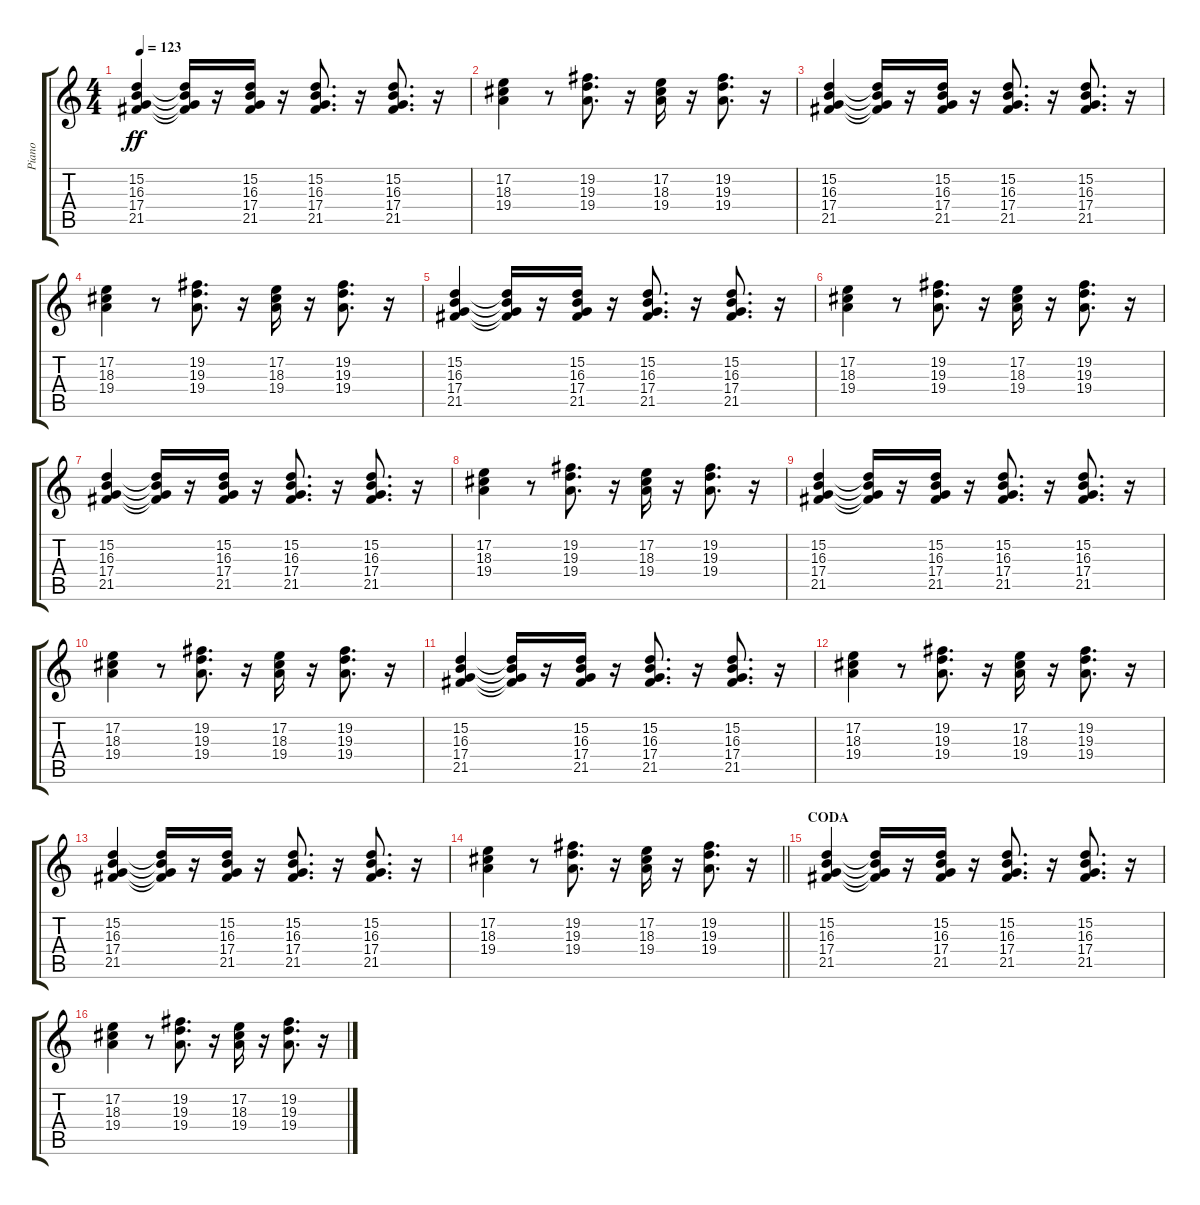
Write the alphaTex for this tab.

\track ("Piano" "Piano") {instrument electricpiano1}
\staff {score tabs}
\tuning (E4 B3 G3 D3 A2 E2) {hide}
\ts (4 4)
\tempo 123
\clef g2
\ks c
(15.2 16.3 17.4 21.5).4{dy ff} (15.2{t} 16.3{t} 17.4{t} 21.5{t}).16 r.16 (15.2 16.3 17.4 21.5).16 r.16 (15.2 16.3 17.4 21.5).8{d} r.16 (15.2 16.3 17.4 21.5).8{d} r.16 |
(17.2 18.3 19.4).4 r.8 (19.2 19.3 19.4).8{d} r.16 (17.2 18.3 19.4).16 r.16 (19.2 19.3 19.4).8{d} r.16 |
(15.2 16.3 17.4 21.5).4 (15.2{t} 16.3{t} 17.4{t} 21.5{t}).16 r.16 (15.2 16.3 17.4 21.5).16 r.16 (15.2 16.3 17.4 21.5).8{d} r.16 (15.2 16.3 17.4 21.5).8{d} r.16 |
(17.2 18.3 19.4).4 r.8 (19.2 19.3 19.4).8{d} r.16 (17.2 18.3 19.4).16 r.16 (19.2 19.3 19.4).8{d} r.16 |
(15.2 16.3 17.4 21.5).4 (15.2{t} 16.3{t} 17.4{t} 21.5{t}).16 r.16 (15.2 16.3 17.4 21.5).16 r.16 (15.2 16.3 17.4 21.5).8{d} r.16 (15.2 16.3 17.4 21.5).8{d} r.16 |
(17.2 18.3 19.4).4 r.8 (19.2 19.3 19.4).8{d} r.16 (17.2 18.3 19.4).16 r.16 (19.2 19.3 19.4).8{d} r.16 |
(15.2 16.3 17.4 21.5).4 (15.2{t} 16.3{t} 17.4{t} 21.5{t}).16 r.16 (15.2 16.3 17.4 21.5).16 r.16 (15.2 16.3 17.4 21.5).8{d} r.16 (15.2 16.3 17.4 21.5).8{d} r.16 |
(17.2 18.3 19.4).4 r.8 (19.2 19.3 19.4).8{d} r.16 (17.2 18.3 19.4).16 r.16 (19.2 19.3 19.4).8{d} r.16 |
(15.2 16.3 17.4 21.5).4 (15.2{t} 16.3{t} 17.4{t} 21.5{t}).16 r.16 (15.2 16.3 17.4 21.5).16 r.16 (15.2 16.3 17.4 21.5).8{d} r.16 (15.2 16.3 17.4 21.5).8{d} r.16 |
(17.2 18.3 19.4).4 r.8 (19.2 19.3 19.4).8{d} r.16 (17.2 18.3 19.4).16 r.16 (19.2 19.3 19.4).8{d} r.16 |
(15.2 16.3 17.4 21.5).4 (15.2{t} 16.3{t} 17.4{t} 21.5{t}).16 r.16 (15.2 16.3 17.4 21.5).16 r.16 (15.2 16.3 17.4 21.5).8{d} r.16 (15.2 16.3 17.4 21.5).8{d} r.16 |
(17.2 18.3 19.4).4 r.8 (19.2 19.3 19.4).8{d} r.16 (17.2 18.3 19.4).16 r.16 (19.2 19.3 19.4).8{d} r.16 |
(15.2 16.3 17.4 21.5).4 (15.2{t} 16.3{t} 17.4{t} 21.5{t}).16 r.16 (15.2 16.3 17.4 21.5).16 r.16 (15.2 16.3 17.4 21.5).8{d} r.16 (15.2 16.3 17.4 21.5).8{d} r.16 |
\barLineRight lightlight
(17.2 18.3 19.4).4 r.8 (19.2 19.3 19.4).8{d} r.16 (17.2 18.3 19.4).16 r.16 (19.2 19.3 19.4).8{d} r.16 |
\section ("" "CODA")
(15.2 16.3 17.4 21.5).4 (15.2{t} 16.3{t} 17.4{t} 21.5{t}).16 r.16 (15.2 16.3 17.4 21.5).16 r.16 (15.2 16.3 17.4 21.5).8{d} r.16 (15.2 16.3 17.4 21.5).8{d} r.16 |
(17.2 18.3 19.4).4 r.8 (19.2 19.3 19.4).8{d} r.16 (17.2 18.3 19.4).16 r.16 (19.2 19.3 19.4).8{d} r.16
